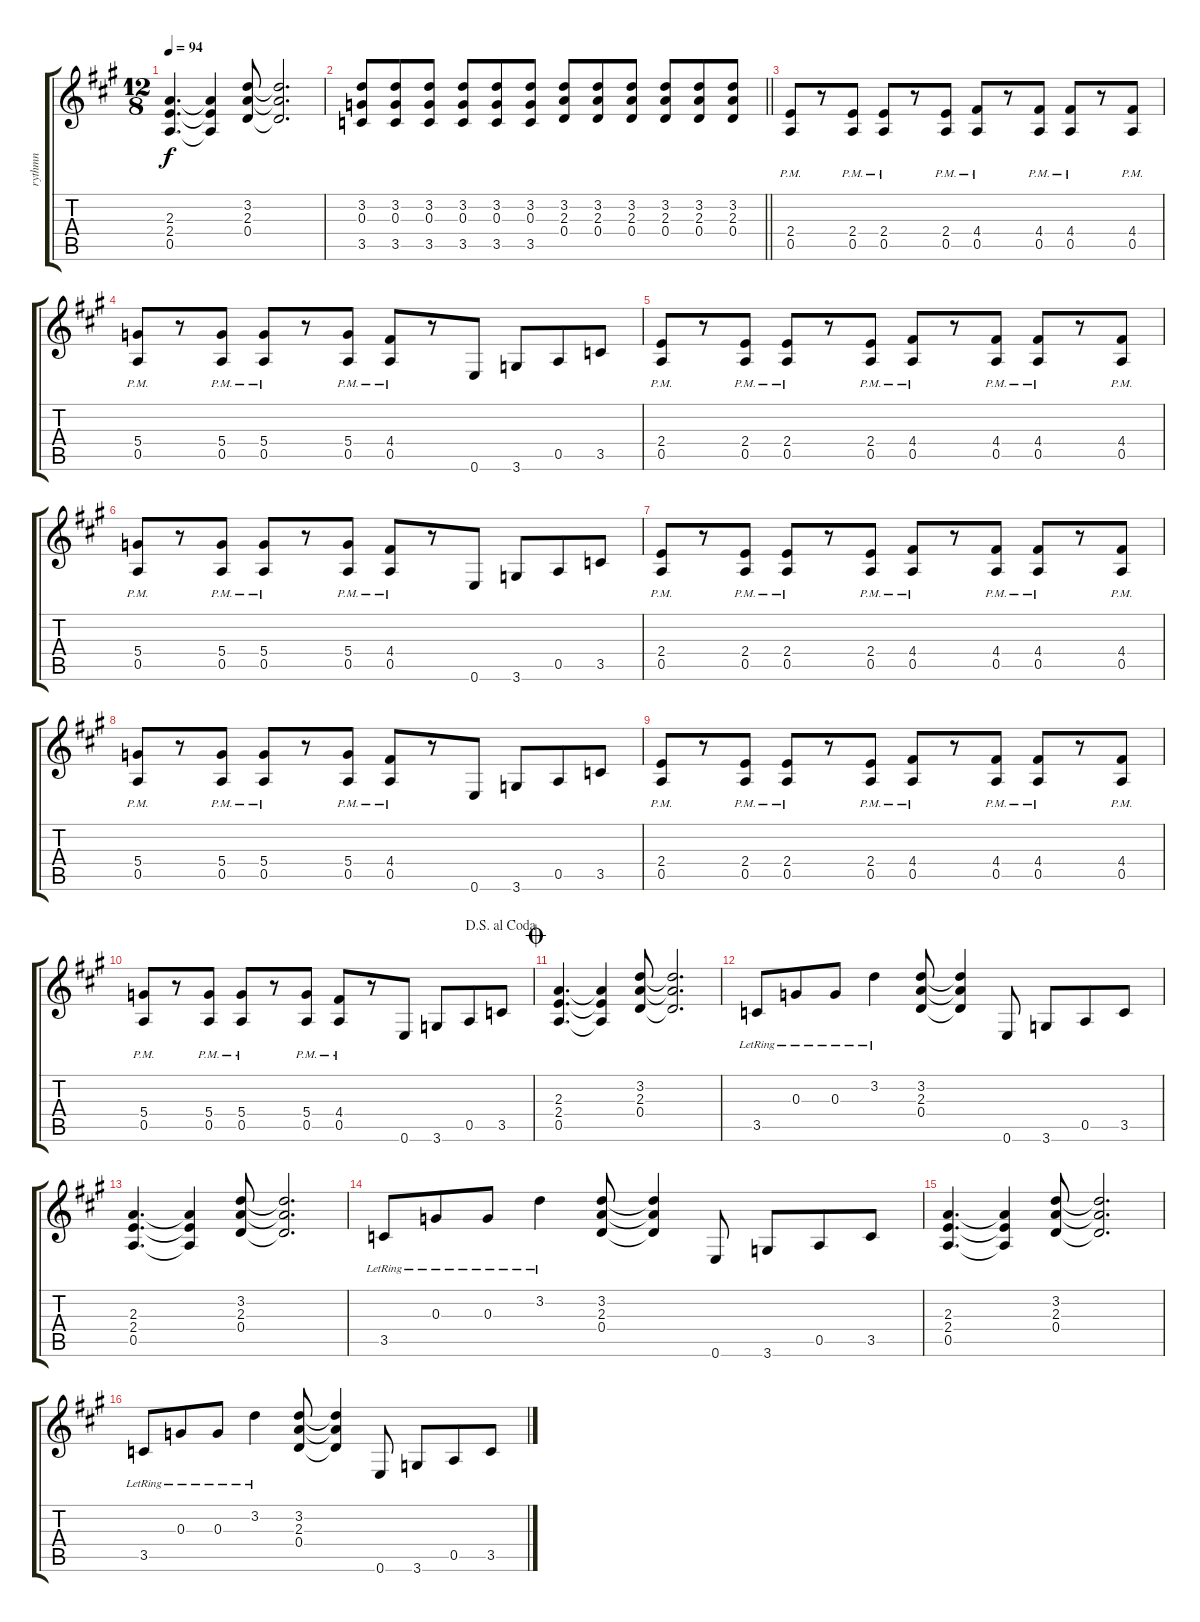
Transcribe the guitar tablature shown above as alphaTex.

\track ("rythmn" "rythmn") {instrument overdrivenguitar}
\staff {score tabs}
\tuning (E4 B3 G3 D3 A2 E2) {hide}
\ts (12 8)
\tempo 94
\clef g2
\ks a
(2.3 2.4 0.5).4{d dy f} (2.3{t} 2.4{t} 0.5{t}).4 (3.2 2.3 0.4).8 (3.2{t} 2.3{t} 0.4{t}).2{d} |
\barLineRight lightlight
(3.2 0.3 3.5).8 (3.2 0.3 3.5).8 (3.2 0.3 3.5).8 (3.2 0.3 3.5).8 (3.2 0.3 3.5).8 (3.2 0.3 3.5).8 (3.2 2.3 0.4).8 (3.2 2.3 0.4).8 (3.2 2.3 0.4).8 (3.2 2.3 0.4).8 (3.2 2.3 0.4).8 (3.2 2.3 0.4).8 |
(2.4{pm} 0.5{pm}).8 r.8 (2.4{pm} 0.5{pm}).8 (2.4{pm} 0.5{pm}).8 r.8 (2.4{pm} 0.5{pm}).8 (4.4{pm} 0.5{pm}).8 r.8 (4.4{pm} 0.5{pm}).8 (4.4{pm} 0.5{pm}).8 r.8 (4.4{pm} 0.5{pm}).8 |
(5.4{pm} 0.5{pm}).8 r.8 (5.4{pm} 0.5{pm}).8 (5.4{pm} 0.5{pm}).8 r.8 (5.4{pm} 0.5{pm}).8 (4.4{pm} 0.5{pm}).8 r.8 0.6.8 3.6.8 0.5.8 3.5.8 |
(2.4{pm} 0.5{pm}).8 r.8 (2.4{pm} 0.5{pm}).8 (2.4{pm} 0.5{pm}).8 r.8 (2.4{pm} 0.5{pm}).8 (4.4{pm} 0.5{pm}).8 r.8 (4.4{pm} 0.5{pm}).8 (4.4{pm} 0.5{pm}).8 r.8 (4.4{pm} 0.5{pm}).8 |
(5.4{pm} 0.5{pm}).8 r.8 (5.4{pm} 0.5{pm}).8 (5.4{pm} 0.5{pm}).8 r.8 (5.4{pm} 0.5{pm}).8 (4.4{pm} 0.5{pm}).8 r.8 0.6.8 3.6.8 0.5.8 3.5.8 |
(2.4{pm} 0.5{pm}).8 r.8 (2.4{pm} 0.5{pm}).8 (2.4{pm} 0.5{pm}).8 r.8 (2.4{pm} 0.5{pm}).8 (4.4{pm} 0.5{pm}).8 r.8 (4.4{pm} 0.5{pm}).8 (4.4{pm} 0.5{pm}).8 r.8 (4.4{pm} 0.5{pm}).8 |
(5.4{pm} 0.5{pm}).8 r.8 (5.4{pm} 0.5{pm}).8 (5.4{pm} 0.5{pm}).8 r.8 (5.4{pm} 0.5{pm}).8 (4.4{pm} 0.5{pm}).8 r.8 0.6.8 3.6.8 0.5.8 3.5.8 |
(2.4{pm} 0.5{pm}).8 r.8 (2.4{pm} 0.5{pm}).8 (2.4{pm} 0.5{pm}).8 r.8 (2.4{pm} 0.5{pm}).8 (4.4{pm} 0.5{pm}).8 r.8 (4.4{pm} 0.5{pm}).8 (4.4{pm} 0.5{pm}).8 r.8 (4.4{pm} 0.5{pm}).8 |
\jump dalsegnoalcoda
(5.4{pm} 0.5{pm}).8 r.8 (5.4{pm} 0.5{pm}).8 (5.4{pm} 0.5{pm}).8 r.8 (5.4{pm} 0.5{pm}).8 (4.4{pm} 0.5{pm}).8 r.8 0.6.8 3.6.8 0.5.8 3.5.8 |
\jump coda
(2.3 2.4 0.5).4{d} (2.3{t} 2.4{t} 0.5{t}).4 (3.2 2.3 0.4).8 (3.2{t} 2.3{t} 0.4{t}).2{d} |
3.5{lr}.8 0.3{lr}.8 0.3{lr}.8 3.2{lr}.4 (3.2 2.3 0.4).8 (3.2{t} 2.3{t} 0.4{t}).4 0.6.8 3.6.8 0.5.8 3.5.8 |
(2.3 2.4 0.5).4{d} (2.3{t} 2.4{t} 0.5{t}).4 (3.2 2.3 0.4).8 (3.2{t} 2.3{t} 0.4{t}).2{d} |
3.5{lr}.8 0.3{lr}.8 0.3{lr}.8 3.2{lr}.4 (3.2 2.3 0.4).8 (3.2{t} 2.3{t} 0.4{t}).4 0.6.8 3.6.8 0.5.8 3.5.8 |
(2.3 2.4 0.5).4{d} (2.3{t} 2.4{t} 0.5{t}).4 (3.2 2.3 0.4).8 (3.2{t} 2.3{t} 0.4{t}).2{d} |
3.5{lr}.8 0.3{lr}.8 0.3{lr}.8 3.2{lr}.4 (3.2 2.3 0.4).8 (3.2{t} 2.3{t} 0.4{t}).4 0.6.8 3.6.8 0.5.8 3.5.8
